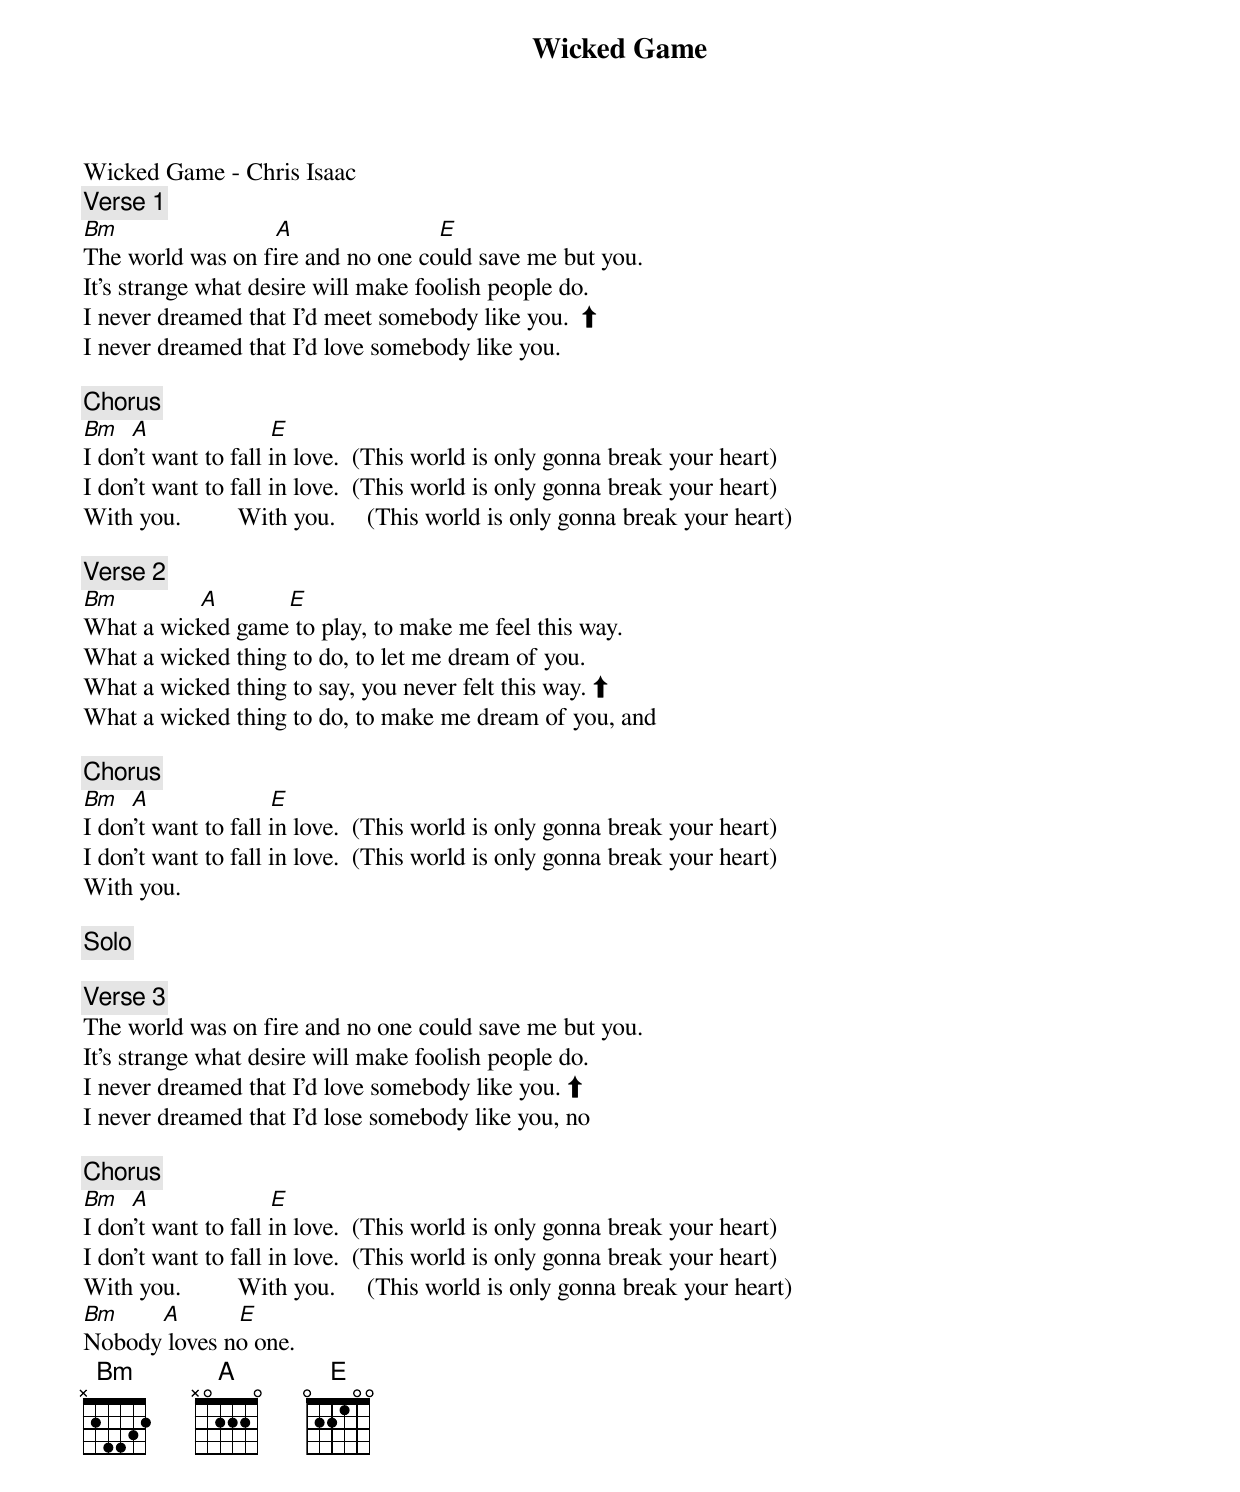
{title: Wicked Game}
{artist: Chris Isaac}
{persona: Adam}
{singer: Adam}
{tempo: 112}
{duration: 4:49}
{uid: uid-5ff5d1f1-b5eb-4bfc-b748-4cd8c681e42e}
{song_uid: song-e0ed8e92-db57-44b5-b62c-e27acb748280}



Wicked Game - Chris Isaac
{comment: Verse 1}
[Bm]                         [A]                       [E]
The world was on fire and no one could save me but you.
It's strange what desire will make foolish people do.
I never dreamed that I'd meet somebody like you.  ⬆
I never dreamed that I'd love somebody like you.

{comment: Chorus}
[Bm] 	[A]                   [E]
I don't want to fall in love. 	(This world is only gonna break your heart)
I don't want to fall in love. 	(This world is only gonna break your heart)
With you.         With you.    	(This world is only gonna break your heart)

{comment: Verse 2}
[Bm]             [A]           [E]
What a wicked game to play, to make me feel this way.
What a wicked thing to do, to let me dream of you.
What a wicked thing to say, you never felt this way. ⬆
What a wicked thing to do, to make me dream of you, and

{comment: Chorus}
[Bm] 	[A]                   [E]
I don't want to fall in love. 	(This world is only gonna break your heart)
I don't want to fall in love. 	(This world is only gonna break your heart)
With you.

{comment: Solo}

{comment: Verse 3}
The world was on fire and no one could save me but you.
It's strange what desire will make foolish people do.
I never dreamed that I'd love somebody like you.	⬆
I never dreamed that I'd lose somebody like you, no

{comment: Chorus}
[Bm] 	[A]                   [E]
I don't want to fall in love. 	(This world is only gonna break your heart)
I don't want to fall in love. 	(This world is only gonna break your heart)
With you.         With you.    	(This world is only gonna break your heart)
[Bm]       [A]       		[E]
Nobody loves no one.
